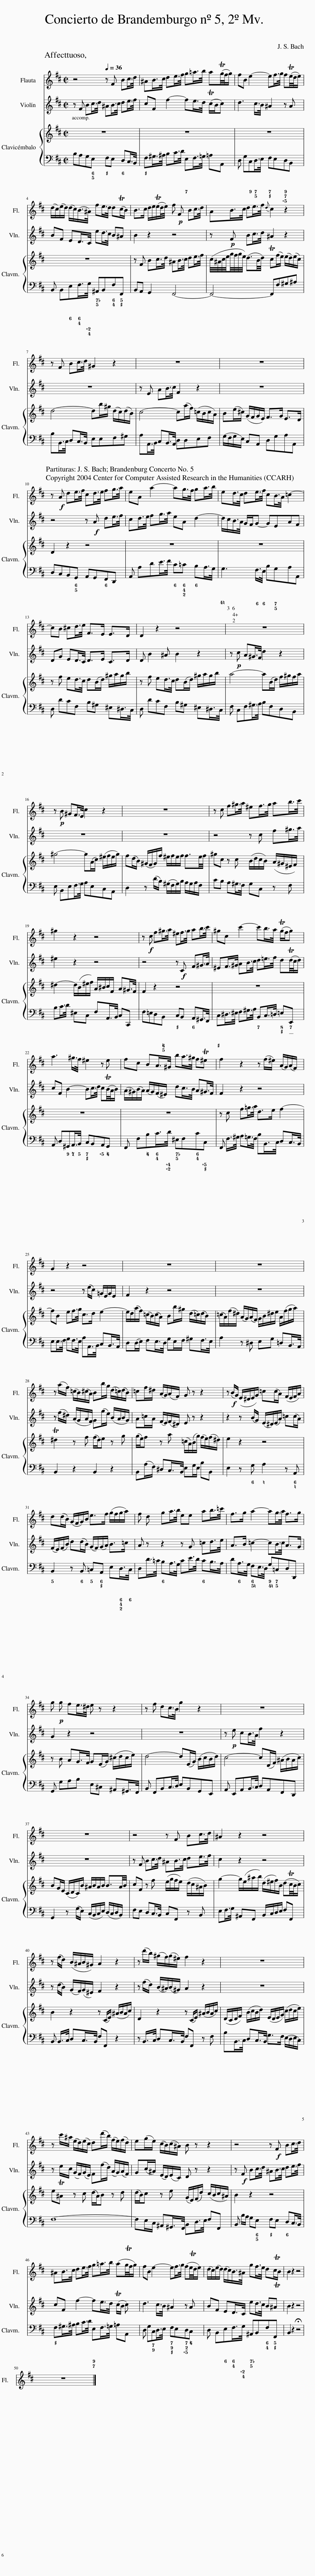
X:1
%%score 1 2 { 3 | 4 }
L:1/8
M:2/2
I:linebreak $
K:D
V:1 treble
V:2 treble
V:3 treble
V:4 bass
V:1
 z4[Q:1/4=36] z F Bc/>d/ | ^AB/>c/ de/>f/ g=a/>b/ a(Tg/4f/4g/) | fB e2- ef/>g/ f(Te/4d/4e/) |$ (d/c/)(e/d/) (d/c/)(B/>^A/) fe/>d/ d(Tc/B/) | B>c d/e/(Te/d/4e/4) f!p! F Bc/>d/ | %5
 AB/>c/ de/>f/{d} c2 z2 |$ z F Bc/>d/ ^G2 z2 | z8 | z8 |$ z!f! A de/>f/ cd/>e/ fg/>a/ | %10
 eA a2- ag/>f/ ga/>b/ | ed/>c/ de/>f/ cB/>A/ =c2- |$ cB ^cd/>e/ F>E E>D | D2 z2 z4 | z8 |$ %15
 z!p! B ^GF/>E/ c2 z2 | z8 | z c f^g/>a/ ^ef/>g/ ab/>c'/ |$ ^g2 z2 z4 | z!f! c f^g/>a/ ^ef/>g/ ab/>c'/ | %20
 ^gc c'2- c'b/>a/ (Tg/f/g) |$ a3 ^g/>f/ ^e2 z e | fc BA/>^G/ ba/>^g/ fT^e | f2 z2 z (f/^e/) (A/G/)(A/F/) |$ G2 z2 z4 | %25
 z8 | z8 |$ z (a/f/) (=c/B/)(^c/A/) Bb/g/ (d/=c/)(d/B/) | =cf/^d/ (A/G/)(A/F/) G z z2 | z!f! (B/G/) (E/^D/E/G/) =c(c/A/) (F/E/F/A/) |$ %30
 d(d/B/) (G/F/G/)B/ e>f (g/f/g/a/) | f d ga/>b/ ee ab/>=c'/ | f>g a2- ag/>a/ f>g |$ g!p! g fe/>^d/ e z z2 | z f dc/>B/ g2 z2 | %35
 z8 |$ z8 | z4 z F Bc/>d/ | ^A2 z2 z4 |$ z (f/d/) (B/^A/B/^G/) A2 z2 | %40
 z (d'/b/) (^g/f/)(g/^e/) f2 z2 | z8 |$ z c'/^a/ (e/d/)(e/c/) d(d'/b/) (f/e/)(f/d/) | e(g/e/) (c/B/)(c/^A/) B z z2 | z4 z!f! F Bc/>d/ |$ %45
 ^AB/>c/ de/>f/ g=a/>b/ (aTg/4f/4g/) | fB e2- ef/>g/ (fTe/4d/4e/) | (d/c/)(e/d/) (d/c/)B/>^A/ gf/>e/ dTc/B/ | B2 z2 z4 |$ z8 |] %50
V:2
 z F Bc/>d/ ^AB/>c/ de/>f/ | cF f2- fe/>d/ (Tc/B/c) | d3 c/>B/ ^A2 z A |$ BF ED/>C/ ed/>c/ B^A | B2 z2 z4 | %5
 z!p! F Bc/>d/ ^A2 z2 |$ z8 | z E AB/>c/ F2 z2 | z8 |$ z4 z!f! A de/>f/ | %10
 cd/>e/ fg/>a/ eA d2- | d/c/B/>A/ G/F/G- GEAF |$ DG ED/>C/ D>E C>D | D B2 ^A B2 z2 | z!p! c A^G/>F/ d2 z2 |$ %15
 z8 | z8 | z4 z c f^g/>a/ |$ ^e2 z2 z4 | z4 z!f! C F^G/>A/ | %20
 ^EF/>^G/ AB/>c/ d=e/>f/ d(Td/4c/4d/) |$ cF B2- Bc/>d/ c(TB/4A/4B/) | (A/^G/)(B/A/) (A/G/)(F/^E/) dc/>B/ A^G/>F/ | F2 z2 z4 |$ z4 z (e/c/) =G/E/G/E/ | %25
 F2 z2 z4 | z8 |$ z (f/^d/) (A/G/A/F/) G(g/e/) (B/A/B/G/) | A=c/A/ (F/E/)(F/^D/) E z z2 | z2 z (B/G/) (E/^D/)(E/A/) =c(c/A/) |$ %30
 (F/E/)(F/B/) d(d/B/) (G/F/)(G/A/) B>=c | A z z2 z G =cd/>e/ | A>B =c2- cB/>c/ A>G |$ G2 z2 z4 | z8 | %35
 z!p! e cB/>A/ f2 z2 |$ z8 | z F Bc/>d/ ^AB/>c/ de/>f/ | c2 z2 z4 |$ z (d/B/) (G/F/)(G/^E/) F2 z2 | %40
 z (f/d/) (B/^A/)(B/^G/) A2 z2 | z8 |$ z e/c/ (G/F/)(G/E/) F(f/d/) (A/G/)(A/F/) | G(c/^A/) (E/D/)(E/C/) D z z2 | z!f! F Bc/>d/ ^AB/>c/ de/>f/ |$ %45
 cF f2- fe/>d/ (Tc/B/ c) | d3 c/>B/ ^A2 z A | BF ED/>C/ ed/>c/ BT^A | B2 z2 z4 |$ z8 |] %50
V:3
 z8 | z8 | z8 |$ z8 | z F Bc/>d/ ^AB/>c/ de/>f/ | %5
 (c/4^A/4c/4e/4g/4f/4g/4e/4) (d3/2B/4d/4) Tc(f/e/) (e/d/)(e/c/) |$ d4- db/^g/ (d/c/)(d/B/) | c4- c(a/f/) (=c/B/c/A/) | B(e/^c/) (G/F/G/E/) F>G E>D |$ D2 z2 z4 | %10
 z8 | z8 |$ z f ed/>c/ d(B/d/) ^g/a/g/b/ | z f ed/>c/ d(B/d/) ^g/a/g/b/ | a4- a(B/d/) f/^g/f/a/ |$ %15
 ^g4- g(A/c/) (^e/f/e/g/) | f(d/B/) (^G/F/G/)f/ ^e/f/e/f/ f3/2e/4f/4 | ^gc z c (B/d/c/B/) (A/^G/^E/F/) |$ ^d2- d/(B/^e/f/) A/^B/c/F/ A^G/>F/ | F2 z2 z4 | %20
 z8 |$ z8 | z8 | z c f=g/>a/ d>e f2- |$ fB ef/>g/ c>d e2- | %25
 e/d/(a/f/) (=c/B/)(c/A/) Bb/^g/ (d/=c/)(d/B/) | (=c/A/)(f/^d/) (A/G/)(A/F/) G/B/^d/e/ A/(f/g/a/) |$ T^d2 z f (f/d/)e z g | (g/e/)f z a (=c/A/)(B/g/) (f/e/)(f/^d/) | e2 z2 z4 |$ %30
 z8 | z8 | z8 |$ z B AG/>F/ G(E/G/) (^c/d/c/e/) | d4- d(E/G/) (B/c/B/d/) | %35
 c4- c(D/F/) (^A/B/A/c/) |$ BG/E/ (C/D/C/)B/ ^A/B/A/B/ B3/2A/4B/4 | cF z f (e/g/f/e/) (d/c/^A/B/) | g2- g/(e/^a/b/) (d/^e/f/)B/ (dTc/4B/4c/) |$ B2 z2 z (C/E/) (^A/B/A/c/) | %40
 D2 z2 z (C/E/) (^A/B/A/c/) | (D/C/D/F/) (B/c/B/d/) (E/D/E/G/) (c/d/c/e/) |$ eT^A z c (d/A/)B z d | (d/B/)c z e (G/E/)(F/d/) (c/B/c/^A/) | B2 z2 z4 |$ %45
 z8 | z8 | z8 | !fermata!z8 |$ z8 |] %50
V:4
 B,A,G,E, F,E, D,C,/>B,,/ | F,^G,/>^A,/ B,C/>D/ E,F,/>=G,/ =A,A,, | D, G,C,D,/>E,/ F,E,D,B,, |$ B,, B,,E,F,/>G,/ ^A,,B,,F,F,, | B,,A,, G,,2 F,,4- | %5
 F,,4- F,,F,^G,^A, |$ B,B,,/>C,/ D,C,/>B,,/ E,E,F,^G, | A,A,,/>B,,/ C,B,,/>A,,/ D,D,E,F, | (G,/F,/G,/E,/) C,A,, D,G,A,A,, |$ D,C,B,,G,, A,,G,,F,,D,, | %10
 A,, A,DE/>F/ C=C B,A,/>G,/ | G,3 F,/>E,/ B,G,A,A,, |$ D, DCF, B,^G, ^E,^D,/>C,/ | D, DCF, B,^G, ^E,^D,/>C,/ | F, C,F,^G,/>A,/ B,F,D,B,, |$ %15
 E, B,,E,F,/>G,/ A,E,C,A,, | D,2 z (D/B,/) (^G,/F,/G,/)B,/ A,/G,/A,/F,/ | CB, A,^G,/>F,/ G,C, z F, |$ B,C/>D/ ^E,C, F,A,,/>B,,/ C,C,, | F,=E,D,B,, C,B,, A,,^G,,/>F,,/ | %20
 C,^D,/>^E,/ F,^G,/>A,/ B,,C,/>=D,/ =E,E,, |$ A,, D,^G,,A,,/>B,,/ C,B,,A,,G,, | F,, F,B,C/>D/ ^E,F,CC, | F,, F,/>^G,/ A,=G,/>F,/ B,B,,/>C,/ D,C,/>B,,/ |$ E,E,/>F,/ G,F,/>E,/ A,A,,/>B,,/ C,B,,/>A,,/ | %25
 D,(D,/E,/) F,E,/>D,/ G,E,/F,/ ^G,F,/>E,/ | A,2 z ^D, E,G, =D,B,,/>A,,/ |$ B,,2 z2 B,,2 z2 | B,,(A,/F,/) ^D,C,/>B,,/ E,G,/E,/ B,B,, | E,2 z G, A,2 z A,, |$ %30
 B,,2 z B,, =C,A,, E,D,/>C,/ | D,D/>=C/ B,A,/>G,/ CE/>D/ CB,/>A,/ | DA,/>G,/ F,E,/>D,/ G,=C,D,D,, |$ G,, G,A,B, E,^C, ^A,,^G,,/>F,,/ | B,, F,,B,,C,/>D,/ E,B,,G,,E,, | %35
 A,, E,,A,,B,,/>C,/ D,A,,F,,D,, |$ G,,2 z (G,/E,/) (C,/B,,/C,/E,/) (D,/C,/D,/B,,/) | F,E, D,C,/>B,,/ C,F,, z B,, | E,F,/>G,/ ^A,,F,, B,,/C,/D,/E,/ F,F,, |$ B,, B,,/>C,/ D,C,/>B,,/ F,F,, z2 | %40
 z B,,/>C,/ D,C,/>B,,/ F,F,, z F, | B,B,,/>C,/ D,C,/>B,,/ G,>F, (E,/D,/E,/C,/) |$ F,8- | F,E,/C,/ ^A,,^G,,/>F,,/ B,,D,/>E,/ F,F,, | B,, B,/A,/ G,E, F,E, D,C,/>B,,/ |$ %45
 F,^G,/>^A,/ B,C/>D/ E,F,/>=G,/ =A,A,, | D, G,C,D,/>E,/ F,E,D,C, | D, B,,E,F,/>G,/ ^A,,B,,F,F,, | B,,2 z2 !fermata!z4 |$ z8 |] %50
